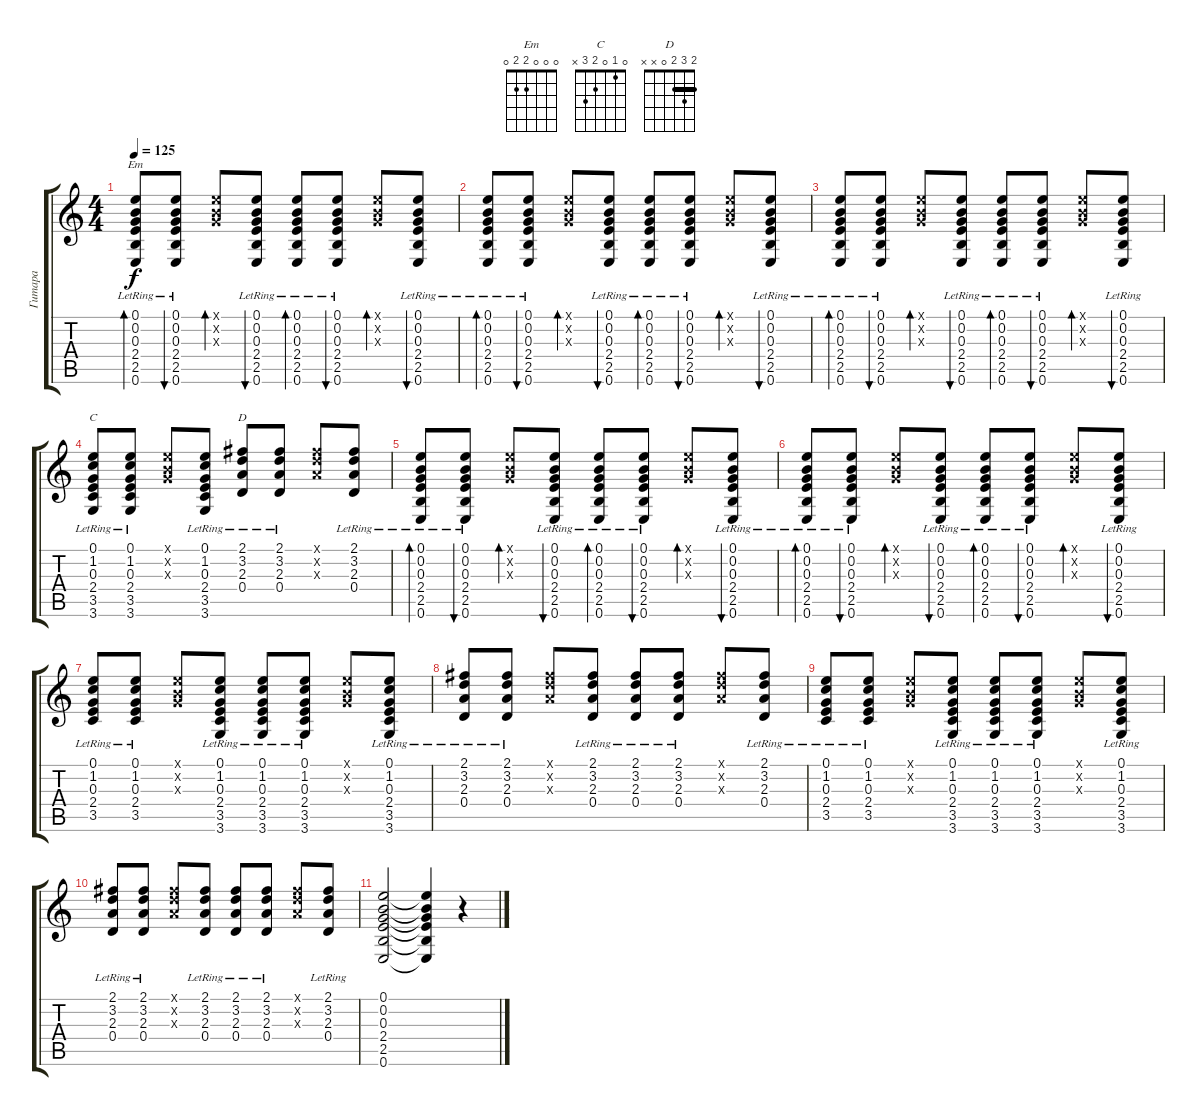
\track ("Гитара" "Гитара") {instrument acousticguitarnylon}
\staff {score tabs}
\tuning (E4 B3 G3 D3 A2 E2) {hide}
\chord ("Em" 0 0 0 2 2 0)
\chord ("C" 0 1 0 2 3 x)
\chord ("D" 2 3 2 0 x x) {barre 2}
\ts (4 4)
\tempo 125
\clef g2
\ks c
(0.1{lr} 0.2{lr} 0.3{lr} 2.4{lr} 2.5{lr} 0.6{lr}).8{bd 30 ch "Em" dy f} (0.1{lr} 0.2{lr} 0.3{lr} 2.4{lr} 2.5{lr} 0.6{lr}).8{bu 30} (0.1{x} 0.2{x} 0.3{x}).8{bd 30} (0.1{lr} 0.2{lr} 0.3{lr} 2.4{lr} 2.5{lr} 0.6{lr}).8{bu 30} (0.1{lr} 0.2{lr} 0.3{lr} 2.4{lr} 2.5{lr} 0.6{lr}).8{bd 30} (0.1{lr} 0.2{lr} 0.3{lr} 2.4{lr} 2.5{lr} 0.6{lr}).8{bu 30} (0.1{x} 0.2{x} 0.3{x}).8{bd 30} (0.1{lr} 0.2{lr} 0.3{lr} 2.4{lr} 2.5{lr} 0.6{lr}).8{bu 30} |
(0.1{lr} 0.2{lr} 0.3{lr} 2.4{lr} 2.5{lr} 0.6{lr}).8{bd 30} (0.1{lr} 0.2{lr} 0.3{lr} 2.4{lr} 2.5{lr} 0.6{lr}).8{bu 30} (0.1{x} 0.2{x} 0.3{x}).8{bd 30} (0.1{lr} 0.2{lr} 0.3{lr} 2.4{lr} 2.5{lr} 0.6{lr}).8{bu 30} (0.1{lr} 0.2{lr} 0.3{lr} 2.4{lr} 2.5{lr} 0.6{lr}).8{bd 30} (0.1{lr} 0.2{lr} 0.3{lr} 2.4{lr} 2.5{lr} 0.6{lr}).8{bu 30} (0.1{x} 0.2{x} 0.3{x}).8{bd 30} (0.1{lr} 0.2{lr} 0.3{lr} 2.4{lr} 2.5{lr} 0.6{lr}).8{bu 30} |
(0.1{lr} 0.2{lr} 0.3{lr} 2.4{lr} 2.5{lr} 0.6{lr}).8{bd 30} (0.1{lr} 0.2{lr} 0.3{lr} 2.4{lr} 2.5{lr} 0.6{lr}).8{bu 30} (0.1{x} 0.2{x} 0.3{x}).8{bd 30} (0.1{lr} 0.2{lr} 0.3{lr} 2.4{lr} 2.5{lr} 0.6{lr}).8{bu 30} (0.1{lr} 0.2{lr} 0.3{lr} 2.4{lr} 2.5{lr} 0.6{lr}).8{bd 30} (0.1{lr} 0.2{lr} 0.3{lr} 2.4{lr} 2.5{lr} 0.6{lr}).8{bu 30} (0.1{x} 0.2{x} 0.3{x}).8{bd 30} (0.1{lr} 0.2{lr} 0.3{lr} 2.4{lr} 2.5{lr} 0.6{lr}).8{bu 30} |
(0.1{lr} 1.2{lr} 0.3{lr} 2.4{lr} 3.5{lr} 3.6{lr}).8{ch "C"} (0.1{lr} 1.2{lr} 0.3{lr} 2.4{lr} 3.5{lr} 3.6{lr}).8 (0.1{x} 0.2{x} 0.3{x}).8 (0.1{lr} 1.2{lr} 0.3{lr} 2.4{lr} 3.5{lr} 3.6{lr}).8 (2.1{lr} 3.2{lr} 2.3{lr} 0.4{lr}).8{ch "D"} (2.1{lr} 3.2{lr} 2.3{lr} 0.4{lr}).8 (2.1{x} 3.2{x} 2.3{x}).8 (2.1{lr} 3.2{lr} 2.3{lr} 0.4{lr}).8 |
(0.1{lr} 0.2{lr} 0.3{lr} 2.4{lr} 2.5{lr} 0.6{lr}).8{bd 30} (0.1{lr} 0.2{lr} 0.3{lr} 2.4{lr} 2.5{lr} 0.6{lr}).8{bu 30} (0.1{x} 0.2{x} 0.3{x}).8{bd 30} (0.1{lr} 0.2{lr} 0.3{lr} 2.4{lr} 2.5{lr} 0.6{lr}).8{bu 30} (0.1{lr} 0.2{lr} 0.3{lr} 2.4{lr} 2.5{lr} 0.6{lr}).8{bd 30} (0.1{lr} 0.2{lr} 0.3{lr} 2.4{lr} 2.5{lr} 0.6{lr}).8{bu 30} (0.1{x} 0.2{x} 0.3{x}).8{bd 30} (0.1{lr} 0.2{lr} 0.3{lr} 2.4{lr} 2.5{lr} 0.6{lr}).8{bu 30} |
(0.1{lr} 0.2{lr} 0.3{lr} 2.4{lr} 2.5{lr} 0.6{lr}).8{bd 30} (0.1{lr} 0.2{lr} 0.3{lr} 2.4{lr} 2.5{lr} 0.6{lr}).8{bu 30} (0.1{x} 0.2{x} 0.3{x}).8{bd 30} (0.1{lr} 0.2{lr} 0.3{lr} 2.4{lr} 2.5{lr} 0.6{lr}).8{bu 30} (0.1{lr} 0.2{lr} 0.3{lr} 2.4{lr} 2.5{lr} 0.6{lr}).8{bd 30} (0.1{lr} 0.2{lr} 0.3{lr} 2.4{lr} 2.5{lr} 0.6{lr}).8{bu 30} (0.1{x} 0.2{x} 0.3{x}).8{bd 30} (0.1{lr} 0.2{lr} 0.3{lr} 2.4{lr} 2.5{lr} 0.6{lr}).8{bu 30} |
(0.1{lr} 1.2{lr} 0.3{lr} 2.4{lr} 3.5{lr}).8 (0.1{lr} 1.2{lr} 0.3{lr} 2.4{lr} 3.5{lr}).8 (0.1{x} 0.2{x} 0.3{x}).8 (0.1{lr} 1.2{lr} 0.3{lr} 2.4{lr} 3.5{lr} 3.6{lr}).8 (0.1{lr} 1.2{lr} 0.3{lr} 2.4{lr} 3.5{lr} 3.6{lr}).8 (0.1{lr} 1.2{lr} 0.3{lr} 2.4{lr} 3.5{lr} 3.6{lr}).8 (0.1{x} 0.2{x} 0.3{x}).8 (0.1{lr} 1.2{lr} 0.3{lr} 2.4{lr} 3.5{lr} 3.6{lr}).8 |
(2.1{lr} 3.2{lr} 2.3{lr} 0.4{lr}).8 (2.1{lr} 3.2{lr} 2.3{lr} 0.4{lr}).8 (2.1{x} 3.2{x} 2.3{x}).8 (2.1{lr} 3.2{lr} 2.3{lr} 0.4{lr}).8 (2.1{lr} 3.2{lr} 2.3{lr} 0.4{lr}).8 (2.1{lr} 3.2{lr} 2.3{lr} 0.4{lr}).8 (2.1{x} 3.2{x} 2.3{x}).8 (2.1{lr} 3.2{lr} 2.3{lr} 0.4{lr}).8 |
(0.1{lr} 1.2{lr} 0.3{lr} 2.4{lr} 3.5{lr}).8 (0.1{lr} 1.2{lr} 0.3{lr} 2.4{lr} 3.5{lr}).8 (0.1{x} 0.2{x} 0.3{x}).8 (0.1{lr} 1.2{lr} 0.3{lr} 2.4{lr} 3.5{lr} 3.6{lr}).8 (0.1{lr} 1.2{lr} 0.3{lr} 2.4{lr} 3.5{lr} 3.6{lr}).8 (0.1{lr} 1.2{lr} 0.3{lr} 2.4{lr} 3.5{lr} 3.6{lr}).8 (0.1{x} 0.2{x} 0.3{x}).8 (0.1{lr} 1.2{lr} 0.3{lr} 2.4{lr} 3.5{lr} 3.6{lr}).8 |
(2.1{lr} 3.2{lr} 2.3{lr} 0.4{lr}).8 (2.1{lr} 3.2{lr} 2.3{lr} 0.4{lr}).8 (2.1{x} 3.2{x} 2.3{x}).8 (2.1{lr} 3.2{lr} 2.3{lr} 0.4{lr}).8 (2.1{lr} 3.2{lr} 2.3{lr} 0.4{lr}).8 (2.1{lr} 3.2{lr} 2.3{lr} 0.4{lr}).8 (2.1{x} 3.2{x} 2.3{x}).8 (2.1{lr} 3.2{lr} 2.3{lr} 0.4{lr}).8 |
(0.1 0.2 0.3 2.4 2.5 0.6).2 (0.1{t} 0.2{t} 0.3{t} 2.4{t} 2.5{t} 0.6{t}).4 r.4
